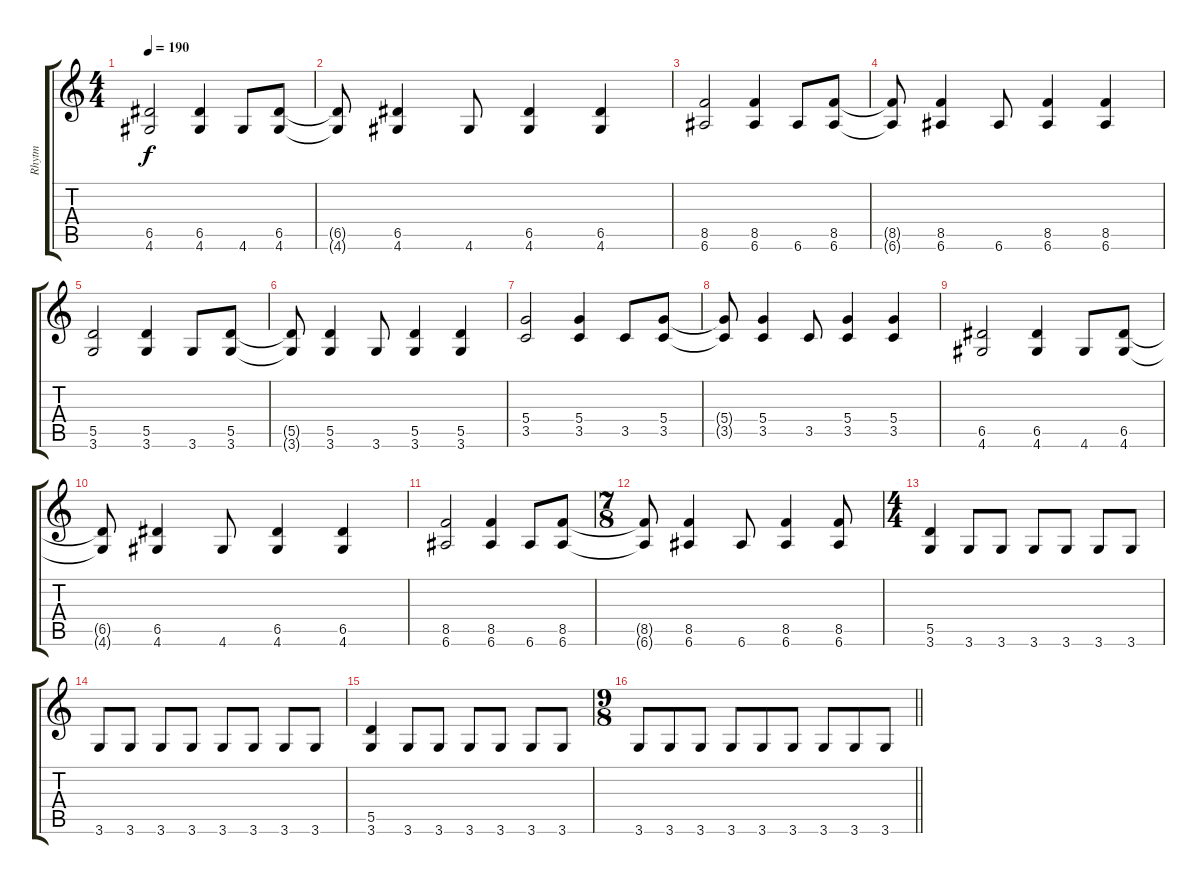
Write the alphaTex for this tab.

\track ("Rhytm" "Rhytm") {instrument distortionguitar}
\staff {score tabs}
\tuning (E4 B3 G3 D3 A2 E2) {hide}
\ts (4 4)
\tempo 190
\clef g2
\ks c
(6.5 4.6).2{dy f volume 16 balance 8} (6.5 4.6).4 4.6.8 (6.5 4.6).8 |
(6.5{t} 4.6{t}).8 (6.5 4.6).4 4.6.8 (6.5 4.6).4 (6.5 4.6).4 |
(8.5 6.6).2 (8.5 6.6).4 6.6.8 (8.5 6.6).8 |
(8.5{t} 6.6{t}).8 (8.5 6.6).4 6.6.8 (8.5 6.6).4 (8.5 6.6).4 |
(5.5 3.6).2 (5.5 3.6).4 3.6.8 (5.5 3.6).8 |
(5.5{t} 3.6{t}).8 (5.5 3.6).4 3.6.8 (5.5 3.6).4 (5.5 3.6).4 |
(5.4 3.5).2 (5.4 3.5).4 3.5.8 (5.4 3.5).8 |
(5.4{t} 3.5{t}).8 (5.4 3.5).4 3.5.8 (5.4 3.5).4 (5.4 3.5).4 |
(6.5 4.6).2 (6.5 4.6).4 4.6.8 (6.5 4.6).8 |
(6.5{t} 4.6{t}).8 (6.5 4.6).4 4.6.8 (6.5 4.6).4 (6.5 4.6).4 |
(8.5 6.6).2 (8.5 6.6).4 6.6.8 (8.5 6.6).8 |
\ts (7 8)
(8.5{t} 6.6{t}).8 (8.5 6.6).4 6.6.8 (8.5 6.6).4 (8.5 6.6).8 |
\ts (4 4)
(5.5 3.6).4 3.6.8 3.6.8 3.6.8 3.6.8 3.6.8 3.6.8 |
3.6.8 3.6.8 3.6.8 3.6.8 3.6.8 3.6.8 3.6.8 3.6.8 |
(5.5 3.6).4 3.6.8 3.6.8 3.6.8 3.6.8 3.6.8 3.6.8 |
\ts (9 8)
\barLineRight lightlight
3.6.8 3.6.8 3.6.8 3.6.8 3.6.8 3.6.8 3.6.8 3.6.8 3.6.8
